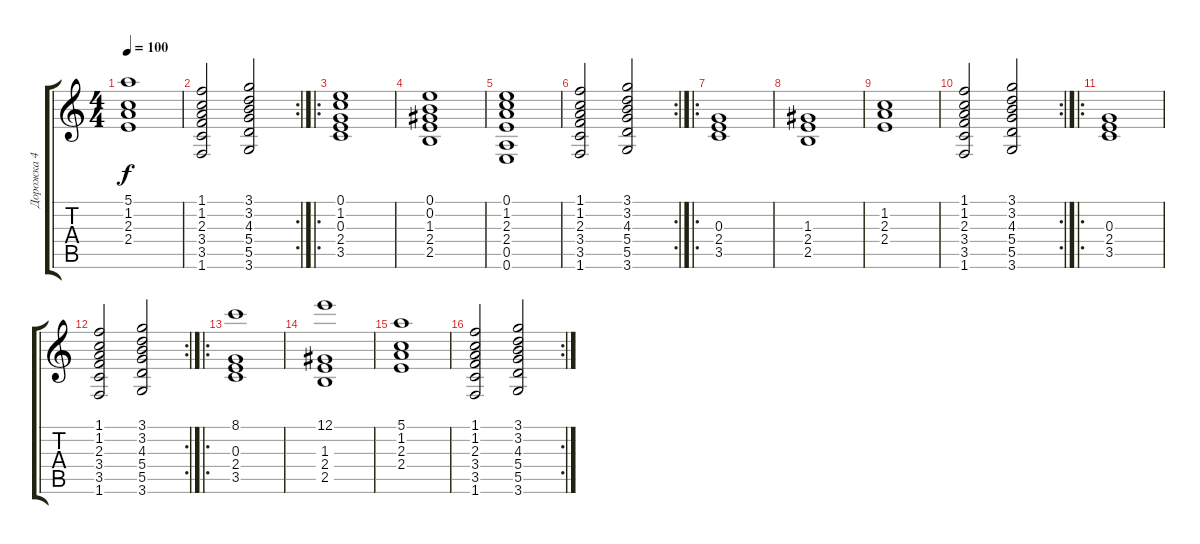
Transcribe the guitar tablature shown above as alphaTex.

\track ("Дорожка 4" "Дорожка 4") {instrument acousticguitarsteel}
\staff {score tabs}
\tuning (E4 B3 G3 D3 A2 E2) {hide}
\ts (4 4)
\tempo 100
\clef g2
\ks c
(5.1 1.2 2.3 2.4).1{dy f} |
\rc 2
(1.1 1.2 2.3 3.4 3.5 1.6).2 (3.1 3.2 4.3 5.4 5.5 3.6).2 |
\ro
(0.1 1.2 0.3 2.4 3.5).1 |
(0.1 0.2 1.3 2.4 2.5).1 |
(0.1 1.2 2.3 2.4 0.5 0.6).1 |
\rc 2
(1.1 1.2 2.3 3.4 3.5 1.6).2 (3.1 3.2 4.3 5.4 5.5 3.6).2 |
\ro
(0.3 2.4 3.5).1 |
(1.3 2.4 2.5).1 |
(1.2 2.3 2.4).1 |
\rc 2
(1.1 1.2 2.3 3.4 3.5 1.6).2 (3.1 3.2 4.3 5.4 5.5 3.6).2 |
\ro
(0.3 2.4 3.5).1 |
\rc 2
(1.1 1.2 2.3 3.4 3.5 1.6).2 (3.1 3.2 4.3 5.4 5.5 3.6).2 |
\ro
(8.1 0.3 2.4 3.5).1 |
(12.1 1.3 2.4 2.5).1 |
(5.1 1.2 2.3 2.4).1 |
\rc 2
(1.1 1.2 2.3 3.4 3.5 1.6).2 (3.1 3.2 4.3 5.4 5.5 3.6).2
